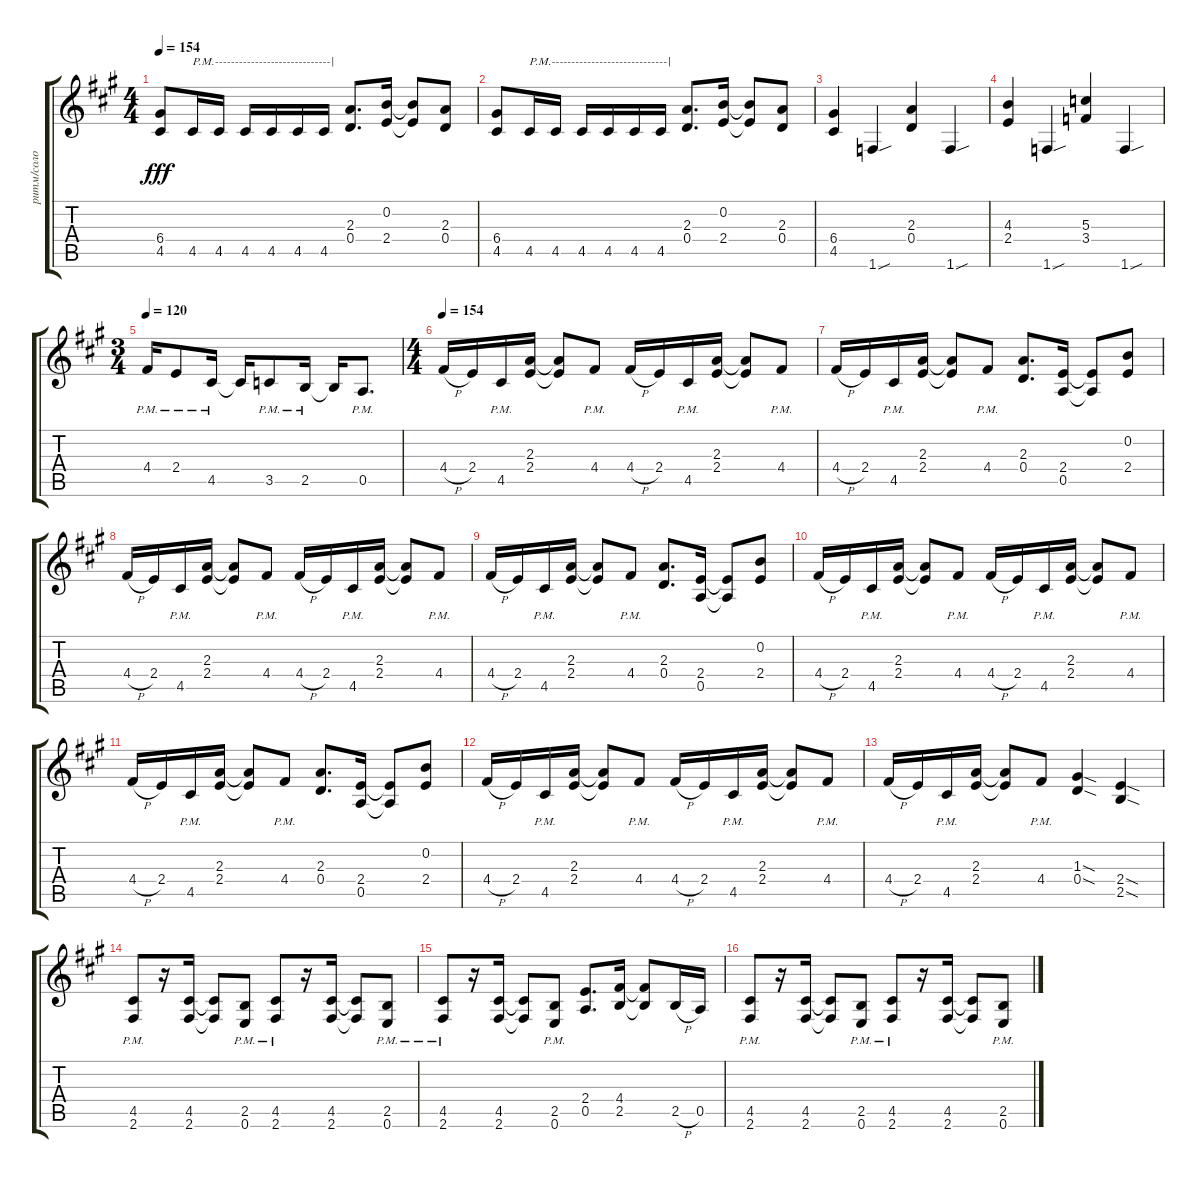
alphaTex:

\track ("ритм/соло" "ритм/соло") {instrument overdrivenguitar}
\staff {score tabs}
\tuning (E4 B3 G3 D3 A2 E2) {hide}
\ts (4 4)
\tempo 154
\clef g2
\ks f#minor
(6.4 4.5).8{dy fff} 4.5.16{txt "P.M.-----------------------------|"} 4.5.16 4.5.16 4.5.16 4.5.16 4.5.16 (2.3 0.4).8{d} (0.2 2.4).16 (0.2{t} 2.4{t}).8 (2.3 0.4).8 |
(6.4 4.5).8 4.5.16{txt "P.M.-----------------------------|"} 4.5.16 4.5.16 4.5.16 4.5.16 4.5.16 (2.3 0.4).8{d} (0.2 2.4).16 (0.2{t} 2.4{t}).8 (2.3 0.4).8 |
(6.4 4.5).4 1.6{sou}.4 (2.3 0.4).4 1.6{sou}.4 |
(4.3 2.4).4 1.6{sou}.4 (5.3 3.4).4 1.6{sou}.4 |
\ts (3 4)
\tempo 120
4.4{pm}.16 2.4{pm}.8 4.5{pm}.16 4.5{t}.16 3.5{pm}.8 2.5{pm}.16 2.5{t}.16 0.5{pm}.8{d} |
\ts (4 4)
\tempo 154
4.4{h}.16 2.4.16 4.5{pm}.16 (2.3 2.4).16 (2.3{t} 2.4{t}).8 4.4{pm}.8 4.4{h}.16 2.4.16 4.5{pm}.16 (2.3 2.4).16 (2.3{t} 2.4{t}).8 4.4{pm}.8 |
4.4{h}.16 2.4.16 4.5{pm}.16 (2.3 2.4).16 (2.3{t} 2.4{t}).8 4.4{pm}.8 (2.3 0.4).8{d} (2.4 0.5).16 (2.4{t} 0.5{t}).8 (0.2 2.4).8 |
4.4{h}.16 2.4.16 4.5{pm}.16 (2.3 2.4).16 (2.3{t} 2.4{t}).8 4.4{pm}.8 4.4{h}.16 2.4.16 4.5{pm}.16 (2.3 2.4).16 (2.3{t} 2.4{t}).8 4.4{pm}.8 |
4.4{h}.16 2.4.16 4.5{pm}.16 (2.3 2.4).16 (2.3{t} 2.4{t}).8 4.4{pm}.8 (2.3 0.4).8{d} (2.4 0.5).16 (2.4{t} 0.5{t}).8 (0.2 2.4).8 |
4.4{h}.16 2.4.16 4.5{pm}.16 (2.3 2.4).16 (2.3{t} 2.4{t}).8 4.4{pm}.8 4.4{h}.16 2.4.16 4.5{pm}.16 (2.3 2.4).16 (2.3{t} 2.4{t}).8 4.4{pm}.8 |
4.4{h}.16 2.4.16 4.5{pm}.16 (2.3 2.4).16 (2.3{t} 2.4{t}).8 4.4{pm}.8 (2.3 0.4).8{d} (2.4 0.5).16 (2.4{t} 0.5{t}).8 (0.2 2.4).8 |
4.4{h}.16 2.4.16 4.5{pm}.16 (2.3 2.4).16 (2.3{t} 2.4{t}).8 4.4{pm}.8 4.4{h}.16 2.4.16 4.5{pm}.16 (2.3 2.4).16 (2.3{t} 2.4{t}).8 4.4{pm}.8 |
4.4{h}.16 2.4.16 4.5{pm}.16 (2.3 2.4).16 (2.3{t} 2.4{t}).8 4.4{pm}.8 (1.3{sod} 0.4{sod}).4 (2.4{sod} 2.5{sod}).4 |
(4.5{pm} 2.6{pm}).8 r.16 (4.5 2.6).16 (4.5{t} 2.6{t}).8 (2.5{pm} 0.6{pm}).8 (4.5{pm} 2.6{pm}).8 r.16 (4.5 2.6).16 (4.5{t} 2.6{t}).8 (2.5{pm} 0.6{pm}).8 |
(4.5{pm} 2.6{pm}).8 r.16 (4.5 2.6).16 (4.5{t} 2.6{t}).8 (2.5{pm} 0.6{pm}).8 (2.4 0.5).8{d} (4.4 2.5).16 (4.4{t} 2.5{t}).8 2.5{h}.16 0.5.16 |
(4.5{pm} 2.6{pm}).8 r.16 (4.5 2.6).16 (4.5{t} 2.6{t}).8 (2.5{pm} 0.6{pm}).8 (4.5{pm} 2.6{pm}).8 r.16 (4.5 2.6).16 (4.5{t} 2.6{t}).8 (2.5{pm} 0.6{pm}).8
